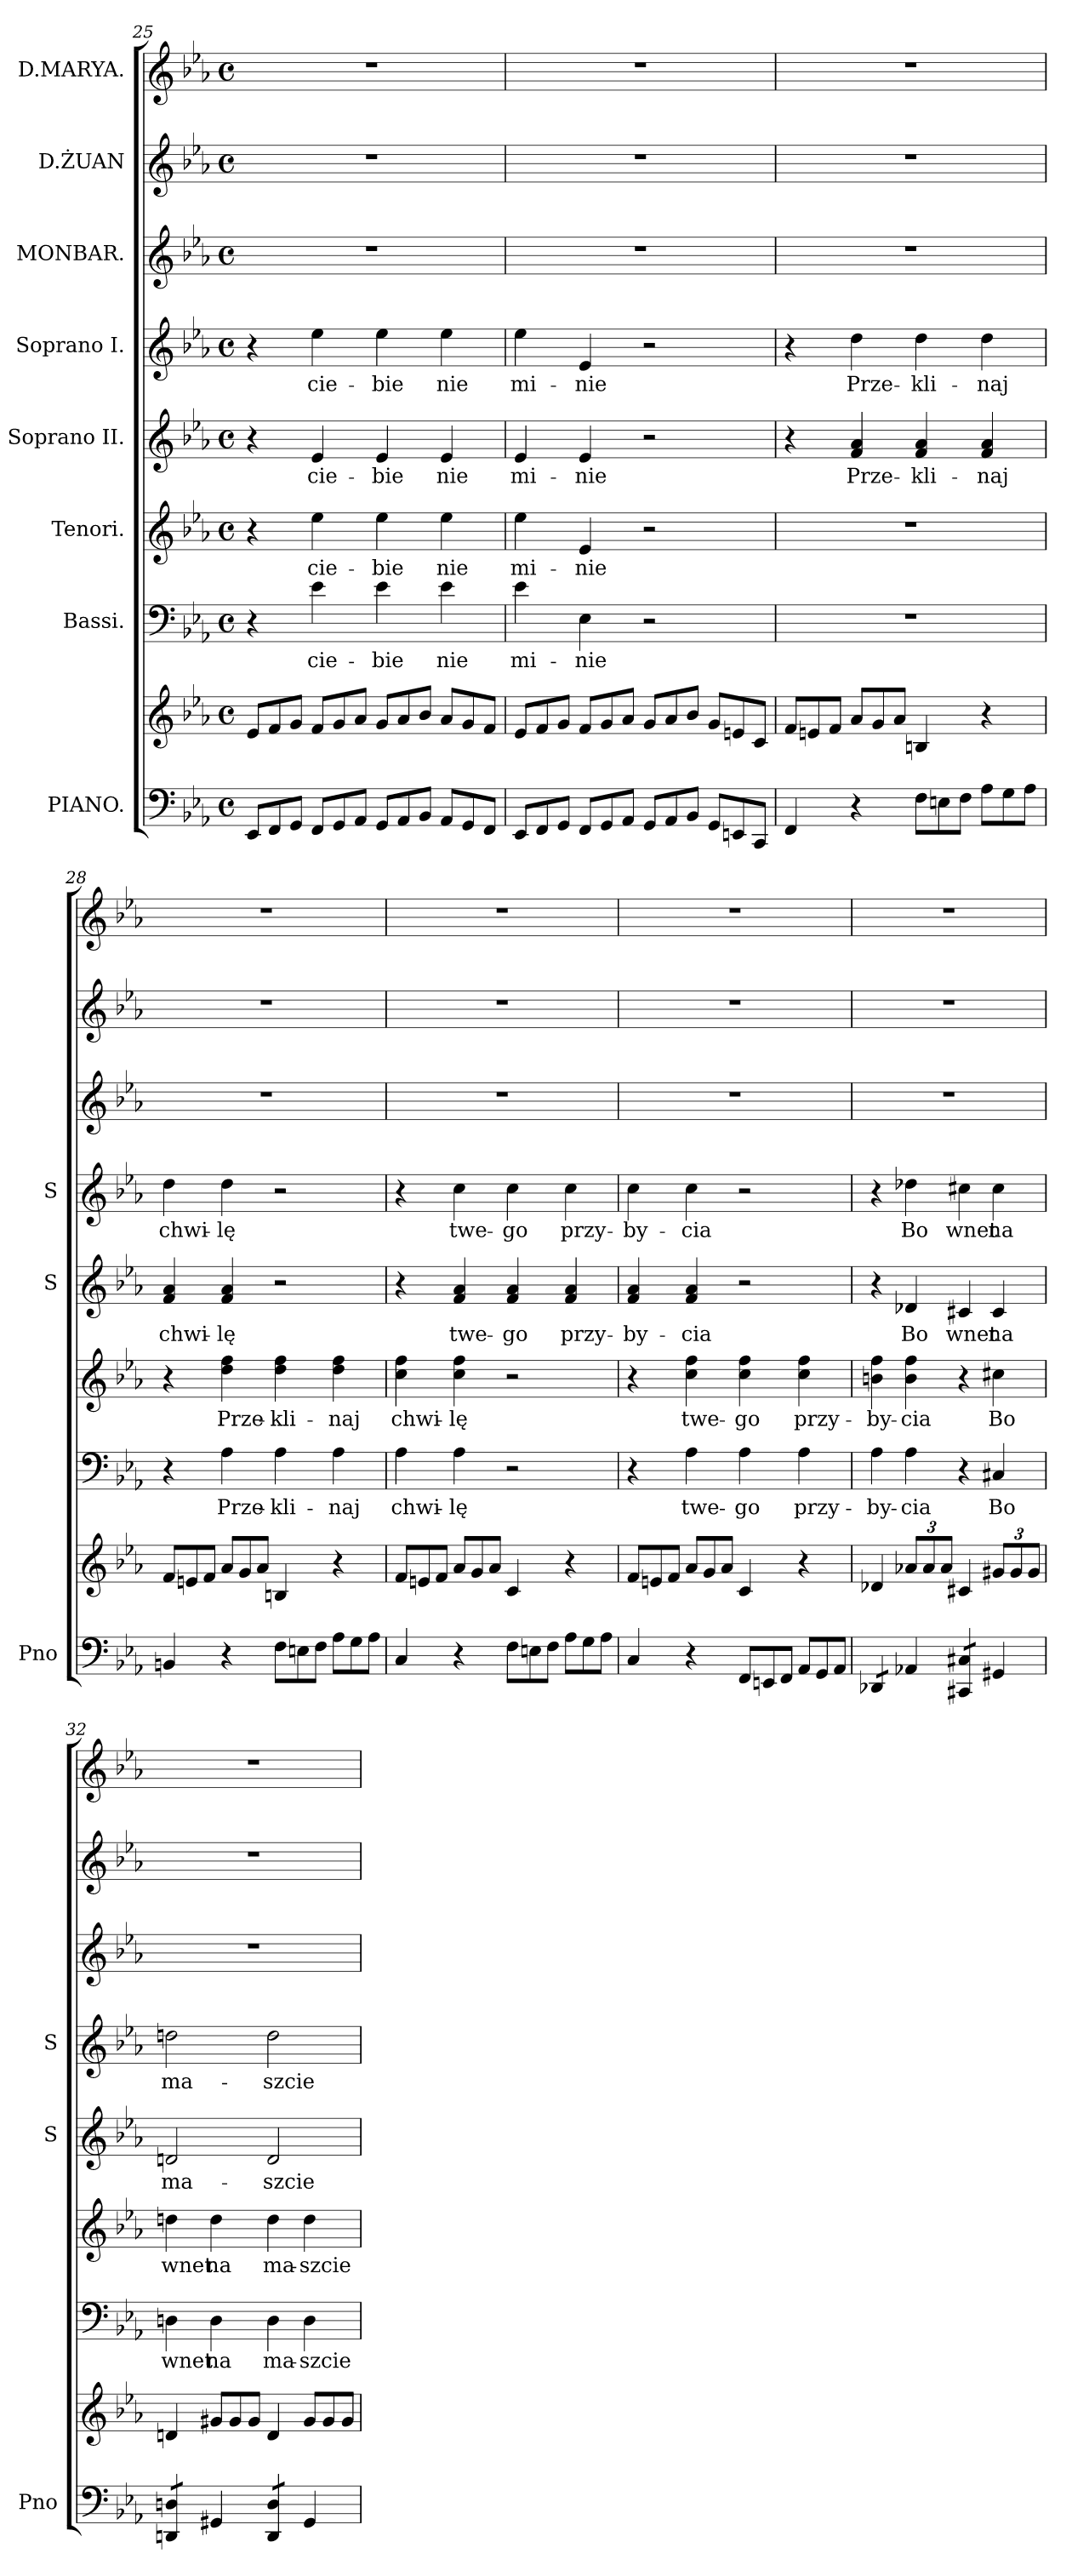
**kern	**kern	**kern	**text	**kern	**text	**kern	**text	**kern	**text	**kern	**kern	**kern
*part8	*part8	*part7	*part7	*part6	*part6	*part5	*part5	*part4	*part4	*part3	*part2	*part1
*staff9	*staff8	*staff7	*staff7	*staff6	*staff6	*staff5	*staff5	*staff4	*staff4	*staff3	*staff2	*staff1
*I"PIANO.	*	*I"Bassi.	*	*I"Tenori.	*	*I"Soprano II.	*	*I"Soprano I.	*	*I"MONBAR.	*I"D.ŻUAN	*I"D.MARYA.
*I'Pno	*	*	*	*	*	*I'S	*	*I'S	*	*	*	*
*clefF4	*clefG2	*clefF4	*	*clefG2	*	*clefG2	*	*clefG2	*	*clefG2	*clefG2	*clefG2
*	*	*	*	*ITrd8c12	*	*	*	*	*	*	*ITrd8c12	*
*k[b-e-a-]	*k[b-e-a-]	*k[b-e-a-]	*	*k[b-e-a-]	*	*k[b-e-a-]	*	*k[b-e-a-]	*	*k[b-e-a-]	*k[b-e-a-]	*k[b-e-a-]
*E-:	*E-:	*E-:	*	*E-:	*	*E-:	*	*E-:	*	*E-:	*E-:	*E-:
*M4/4	*M4/4	*M4/4	*	*M4/4	*	*M4/4	*	*M4/4	*	*M4/4	*M4/4	*M4/4
*met(c)	*met(c)	*met(c)	*	*met(c)	*	*met(c)	*	*met(c)	*	*met(c)	*met(c)	*met(c)
*Xtuplet	*Xtuplet	*	*	*	*	*	*	*	*	*	*	*
=25	=25	=25	=25	=25	=25	=25	=25	=25	=25	=25	=25	=25
12EE-/L	12e-/L	4r	.	4r	.	4r	.	4r	.	1r	1r	1r
12FF/	12f/	.	.	.	.	.	.	.	.	.	.	.
12GG/J	12g/J	.	.	.	.	.	.	.	.	.	.	.
12FF/L	12f/L	4e-\	cie-	4e-\	cie-	4e-/	cie-	4ee-\	cie-	.	.	.
12GG/	12g/	.	.	.	.	.	.	.	.	.	.	.
12AA-/J	12a-/J	.	.	.	.	.	.	.	.	.	.	.
12GG/L	12g/L	4e-\	-bie	4e-\	-bie	4e-/	-bie	4ee-\	-bie	.	.	.
12AA-/	12a-/	.	.	.	.	.	.	.	.	.	.	.
12BB-/J	12b-/J	.	.	.	.	.	.	.	.	.	.	.
12AA-/L	12a-/L	4e-\	nie	4e-\	nie	4e-/	nie	4ee-\	nie	.	.	.
12GG/	12g/	.	.	.	.	.	.	.	.	.	.	.
12FF/J	12f/J	.	.	.	.	.	.	.	.	.	.	.
=26	=26	=26	=26	=26	=26	=26	=26	=26	=26	=26	=26	=26
12EE-/L	12e-/L	4e-\	mi-	4e-\	mi-	4e-/	mi-	4ee-\	mi-	1r	1r	1r
12FF/	12f/	.	.	.	.	.	.	.	.	.	.	.
12GG/J	12g/J	.	.	.	.	.	.	.	.	.	.	.
12FF/L	12f/L	4E-\	-nie	4E-/	-nie	4e-/	-nie	4e-/	-nie	.	.	.
12GG/	12g/	.	.	.	.	.	.	.	.	.	.	.
12AA-/J	12a-/J	.	.	.	.	.	.	.	.	.	.	.
12GG/L	12g/L	2r	.	2r	.	2r	.	2r	.	.	.	.
12AA-/	12a-/	.	.	.	.	.	.	.	.	.	.	.
12BB-/J	12b-/J	.	.	.	.	.	.	.	.	.	.	.
12GG/L	12g/L	.	.	.	.	.	.	.	.	.	.	.
12EEn/	12en/	.	.	.	.	.	.	.	.	.	.	.
12CC/J	12c/J	.	.	.	.	.	.	.	.	.	.	.
=27	=27	=27	=27	=27	=27	=27	=27	=27	=27	=27	=27	=27
4FF/	12f/L	1r	.	1r	.	4r	.	4r	.	1r	1r	1r
.	12en/	.	.	.	.	.	.	.	.	.	.	.
.	12f/J	.	.	.	.	.	.	.	.	.	.	.
4r	12a-/L	.	.	.	.	4f/ 4a-/	Prze-	4dd\	Prze-	.	.	.
.	12g/	.	.	.	.	.	.	.	.	.	.	.
.	12a-/J	.	.	.	.	.	.	.	.	.	.	.
12F\L	4Bn/	.	.	.	.	4f/ 4a-/	-kli-	4dd\	-kli-	.	.	.
12En\	.	.	.	.	.	.	.	.	.	.	.	.
12F\J	.	.	.	.	.	.	.	.	.	.	.	.
12A-\L	4r	.	.	.	.	4f/ 4a-/	-naj	4dd\	-naj	.	.	.
12G\	.	.	.	.	.	.	.	.	.	.	.	.
12A-\J	.	.	.	.	.	.	.	.	.	.	.	.
=28	=28	=28	=28	=28	=28	=28	=28	=28	=28	=28	=28	=28
4BBn/	12f/L	4r	.	4r	.	4f/ 4a-/	chwi-	4dd\	chwi-	1r	1r	1r
.	12en/	.	.	.	.	.	.	.	.	.	.	.
.	12f/J	.	.	.	.	.	.	.	.	.	.	.
4r	12a-/L	4A-\	Prze-	4d\ 4f\	Prze-	4f/ 4a-/	-lę	4dd\	-lę	.	.	.
.	12g/	.	.	.	.	.	.	.	.	.	.	.
.	12a-/J	.	.	.	.	.	.	.	.	.	.	.
12F\L	4Bn/	4A-\	-kli-	4d\ 4f\	-kli-	2r	.	2r	.	.	.	.
12En\	.	.	.	.	.	.	.	.	.	.	.	.
12F\J	.	.	.	.	.	.	.	.	.	.	.	.
12A-\L	4r	4A-\	-naj	4d\ 4f\	-naj	.	.	.	.	.	.	.
12G\	.	.	.	.	.	.	.	.	.	.	.	.
12A-\J	.	.	.	.	.	.	.	.	.	.	.	.
=29	=29	=29	=29	=29	=29	=29	=29	=29	=29	=29	=29	=29
4C/	12f/L	4A-\	chwi-	4c\ 4f\	chwi-	4r	.	4r	.	1r	1r	1r
.	12en/	.	.	.	.	.	.	.	.	.	.	.
.	12f/J	.	.	.	.	.	.	.	.	.	.	.
4r	12a-/L	4A-\	-lę	4c\ 4f\	-lę	4f/ 4a-/	twe-	4cc\	twe-	.	.	.
.	12g/	.	.	.	.	.	.	.	.	.	.	.
.	12a-/J	.	.	.	.	.	.	.	.	.	.	.
12F\L	4c/	2r	.	2r	.	4f/ 4a-/	-go	4cc\	-go	.	.	.
12En\	.	.	.	.	.	.	.	.	.	.	.	.
12F\J	.	.	.	.	.	.	.	.	.	.	.	.
12A-\L	4r	.	.	.	.	4f/ 4a-/	przy-	4cc\	przy-	.	.	.
12G\	.	.	.	.	.	.	.	.	.	.	.	.
12A-\J	.	.	.	.	.	.	.	.	.	.	.	.
=30	=30	=30	=30	=30	=30	=30	=30	=30	=30	=30	=30	=30
4C/	12f/L	4r	.	4r	.	4f/ 4a-/	-by-	4cc\	-by-	1r	1r	1r
.	12en/	.	.	.	.	.	.	.	.	.	.	.
.	12f/J	.	.	.	.	.	.	.	.	.	.	.
4r	12a-/L	4A-\	twe-	4c\ 4f\	twe-	4f/ 4a-/	-cia	4cc\	-cia	.	.	.
.	12g/	.	.	.	.	.	.	.	.	.	.	.
.	12a-/J	.	.	.	.	.	.	.	.	.	.	.
12FF/L	4c/	4A-\	-go	4c\ 4f\	-go	2r	.	2r	.	.	.	.
12EEn/	.	.	.	.	.	.	.	.	.	.	.	.
12FF/J	.	.	.	.	.	.	.	.	.	.	.	.
12AA-/L	4r	4A-\	przy-	4c\ 4f\	przy-	.	.	.	.	.	.	.
12GG/	.	.	.	.	.	.	.	.	.	.	.	.
12AA-/J	.	.	.	.	.	.	.	.	.	.	.	.
=31	=31	=31	=31	=31	=31	=31	=31	=31	=31	=31	=31	=31
!LO:TX:a:Bi:color=crimson:t=⚠	!	!	!	!	!	!	!	!	!	!	!	!
*tremolo	*	*	*	*	*	*	*	*	*	*	*	*
8DD-X/L	4d-X/	4A-\	-by-	4Bn\ 4f\	-by-	4r	.	4r	.	1r	1r	1r
8DD-X/J	.	.	.	.	.	.	.	.	.	.	.	.
*Xtremolo	*	*	*	*	*	*	*	*	*	*	*	*
*	*tuplet	*	*	*	*	*	*	*	*	*	*	*
4AA-X/	12a-X/L	4A-\	-cia	4B\ 4f\	-cia	4d-X/	Bo	4dd-X\	Bo	.	.	.
.	12a-/	.	.	.	.	.	.	.	.	.	.	.
.	12a-/J	.	.	.	.	.	.	.	.	.	.	.
!LO:TX:a:Bi:color=crimson:t=⚠	!	!	!	!	!	!	!	!	!	!	!	!
*tremolo	*	*	*	*	*	*	*	*	*	*	*	*
8CC#X/ 8C#X/L	4c#X/	4r	.	4r	.	4c#X/	wnet	4cc#X\	wnet	.	.	.
8CC#X/ 8C#X/J	.	.	.	.	.	.	.	.	.	.	.	.
*Xtremolo	*	*	*	*	*	*	*	*	*	*	*	*
4GG#X/	12g#X/L	4C#X/	Bo	4c#X\	Bo	4c#/	na	4cc#\	na	.	.	.
.	12g#/	.	.	.	.	.	.	.	.	.	.	.
.	12g#/J	.	.	.	.	.	.	.	.	.	.	.
=32	=32	=32	=32	=32	=32	=32	=32	=32	=32	=32	=32	=32
!LO:TX:a:Bi:color=crimson:t=⚠	!	!	!	!	!	!	!	!	!	!	!	!
*tremolo	*	*	*	*	*	*	*	*	*	*	*	*
8DDn/ 8Dn/L	4dn/	4Dn\	wnet	4dn\	wnet	2dn/	ma-	2ddn\	ma-	1r	1r	1r
8DDn/ 8Dn/J	.	.	.	.	.	.	.	.	.	.	.	.
*Xtremolo	*	*	*	*	*	*	*	*	*	*	*	*
*	*Xtuplet	*	*	*	*	*	*	*	*	*	*	*
4GG#X/	12g#X/L	4D\	na	4d\	na	.	.	.	.	.	.	.
.	12g#/	.	.	.	.	.	.	.	.	.	.	.
.	12g#/J	.	.	.	.	.	.	.	.	.	.	.
!LO:TX:a:Bi:color=crimson:t=⚠	!	!	!	!	!	!	!	!	!	!	!	!
*tremolo	*	*	*	*	*	*	*	*	*	*	*	*
8DD/ 8D/L	4d/	4D\	ma-	4d\	ma-	2d/	-szcie	2dd\	-szcie	.	.	.
8DD/ 8D/J	.	.	.	.	.	.	.	.	.	.	.	.
*Xtremolo	*	*	*	*	*	*	*	*	*	*	*	*
4GG#/	12g#/L	4D\	-szcie	4d\	-szcie	.	.	.	.	.	.	.
.	12g#/	.	.	.	.	.	.	.	.	.	.	.
.	12g#/J	.	.	.	.	.	.	.	.	.	.	.
=	=	=	=	=	=	=	=	=	=	=	=	=
*-	*-	*-	*-	*-	*-	*-	*-	*-	*-	*-	*-	*-
